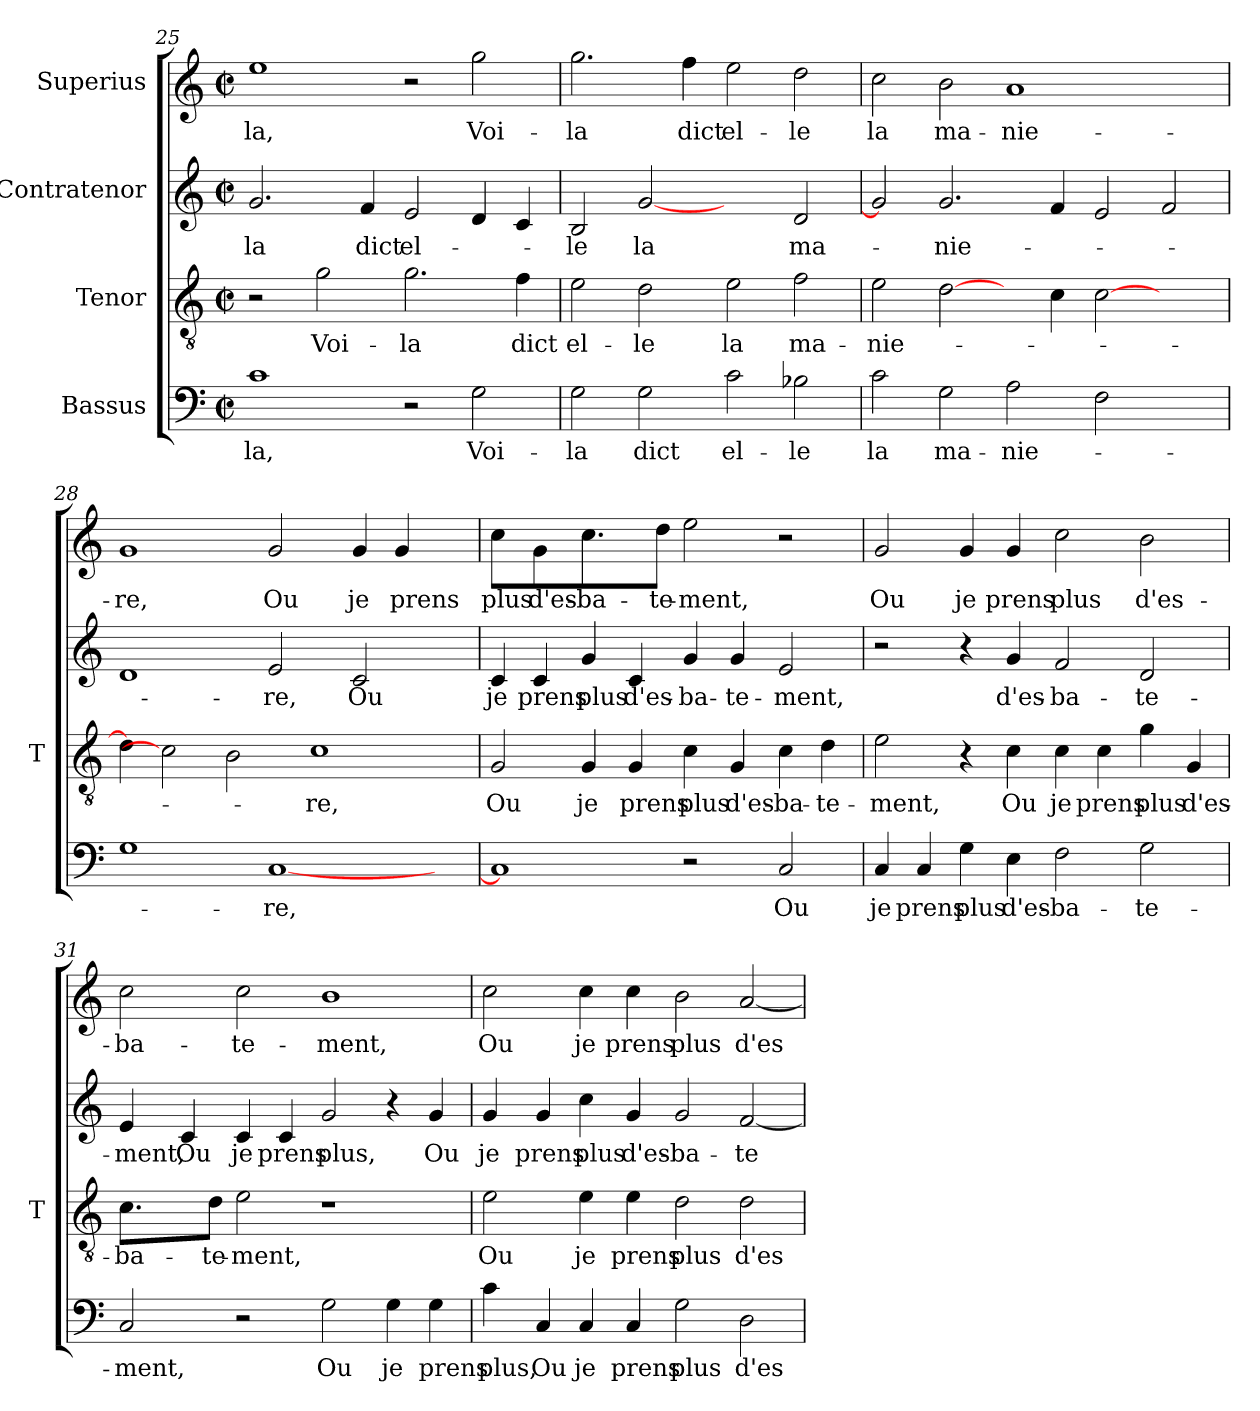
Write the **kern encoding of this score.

**kern	**text	**kern	**text	**kern	**text	**kern	**text
*part4	*part4	*part3	*part3	*part2	*part2	*part1	*part1
*staff4	*staff4	*staff3	*staff3	*staff2	*staff2	*staff1	*staff1
*I"Bassus	*	*I"Tenor	*	*I"Contratenor	*	*I"Superius	*
*	*	*I'T	*	*	*	*	*
*clefF4	*	*clefGv2	*	*clefG2	*	*clefG2	*
*k[]	*	*k[]	*	*k[]	*	*k[]	*
*C:	*	*C:	*	*C:	*	*C:	*
*M2/2	*	*M2/2	*	*M2/2	*	*M2/2	*
*met(c|)	*	*met(c|)	*	*met(c|)	*	*met(c|)	*
=25	=25	=25	=25	=25	=25	=25	=25
1c	-la,	2r	.	2.g	-la	1ee	-la,
.	.	2g	Voi-	.	.	.	.
.	.	.	.	4f	-dict	.	.
2r	.	2.g	-la	2e	el-	2r	.
2G	Voi-	.	.	4d	.	2gg	Voi-
.	.	4f	-dict	4c	.	.	.
=26	=26	=26	=26	=26	=26	=26	=26
2G	-la	2e	el-	2B	-le	2.gg	-la
2G	-dict	2d	-le	[2g	-la	.	.
.	.	.	.	.	.	4ff	-dict
2c	el-	2e	-la	2ryy	.	2ee	el-
2B-X	-le	2f	ma-	2d	ma-	2dd	-le
=27	=27	=27	=27	=27	=27	=27	=27
2c	-la	2e	nie-	2g]	.	2cc	-la
2G	ma-	[2d	.	2.g	nie-	2b	ma-
2A	nie-	4ryy	.	.	.	1a	nie-
.	.	4c	.	4f	.	.	.
2F	.	[2c	.	2e	.	.	.
2ryy	.	2ryy	.	2f	.	2ryy	.
!!LO:PB:g=z
=28	=28	=28	=28	=28	=28	=28	=28
1G	.	4d]	.	1d	.	1g	-re,
.	.	2c]	.	.	.	.	.
.	.	2B	.	.	.	.	.
[1C	-re,	.	.	2e	-re,	2g	-Ou
.	.	1c	-re,	.	.	.	.
.	.	.	.	2c	-Ou	4g	-je
.	.	.	.	.	.	4g	-prens
4ryy	.	.	.	4ryy	.	4ryy	.
=29	=29	=29	=29	=29	=29	=29	=29
1C]	.	2G	-Ou	4c	-je	4cc	-plus
.	.	.	.	4c	-prens	4g	d'es-
.	.	4G	-je	4g	-plus	4.cc	ba-
.	.	4G	-prens	4c	d'es-	.	.
.	.	.	.	.	.	8ddJ	te-
2r	.	4c	-plus	4g	ba-	2ee	-ment,
.	.	4G	d'es-	4g	te-	.	.
2C	-Ou	4c	ba-	2e	-ment,	2r	.
.	.	4d	te-	.	.	.	.
=30	=30	=30	=30	=30	=30	=30	=30
4C	-je	2e	-ment,	2r	.	2g	-Ou
4C	-prens	.	.	.	.	.	.
4G	-plus	4r	.	4r	.	4g	-je
4E	d'es-	4c	-Ou	4g	d'es-	4g	-prens
2F	ba-	4c	-je	2f	ba-	2cc	-plus
.	.	4c	-prens	.	.	.	.
2G	te-	4g	-plus	2d	te-	2b	d'es-
.	.	4G	d'es-	.	.	.	.
=31	=31	=31	=31	=31	=31	=31	=31
2C	-ment,	4.c	ba-	4e	-ment,	2cc	ba-
.	.	.	.	4c	-Ou	.	.
.	.	8dJ	te-	.	.	.	.
2r	.	2e	-ment,	4c	-je	2cc	te-
.	.	.	.	4c	-prens	.	.
2G	-Ou	1r	.	2g	-plus,	1b	-ment,
4G	-je	.	.	4r	.	.	.
4G	-prens	.	.	4g	-Ou	.	.
=32	=32	=32	=32	=32	=32	=32	=32
4c	-plus,	2e	-Ou	4g	-je	2cc	-Ou
4C	-Ou	.	.	4g	-prens	.	.
4C	-je	4e	-je	4cc	-plus	4cc	-je
4C	-prens	4e	-prens	4g	d'es-	4cc	-prens
2G	-plus	2d	-plus	2g	ba-	2b	-plus
2D	d'es-	2d	d'es-	[2f	te-	[2a	d'es-
=	=	=	=	=	=	=	=
*-	*-	*-	*-	*-	*-	*-	*-
